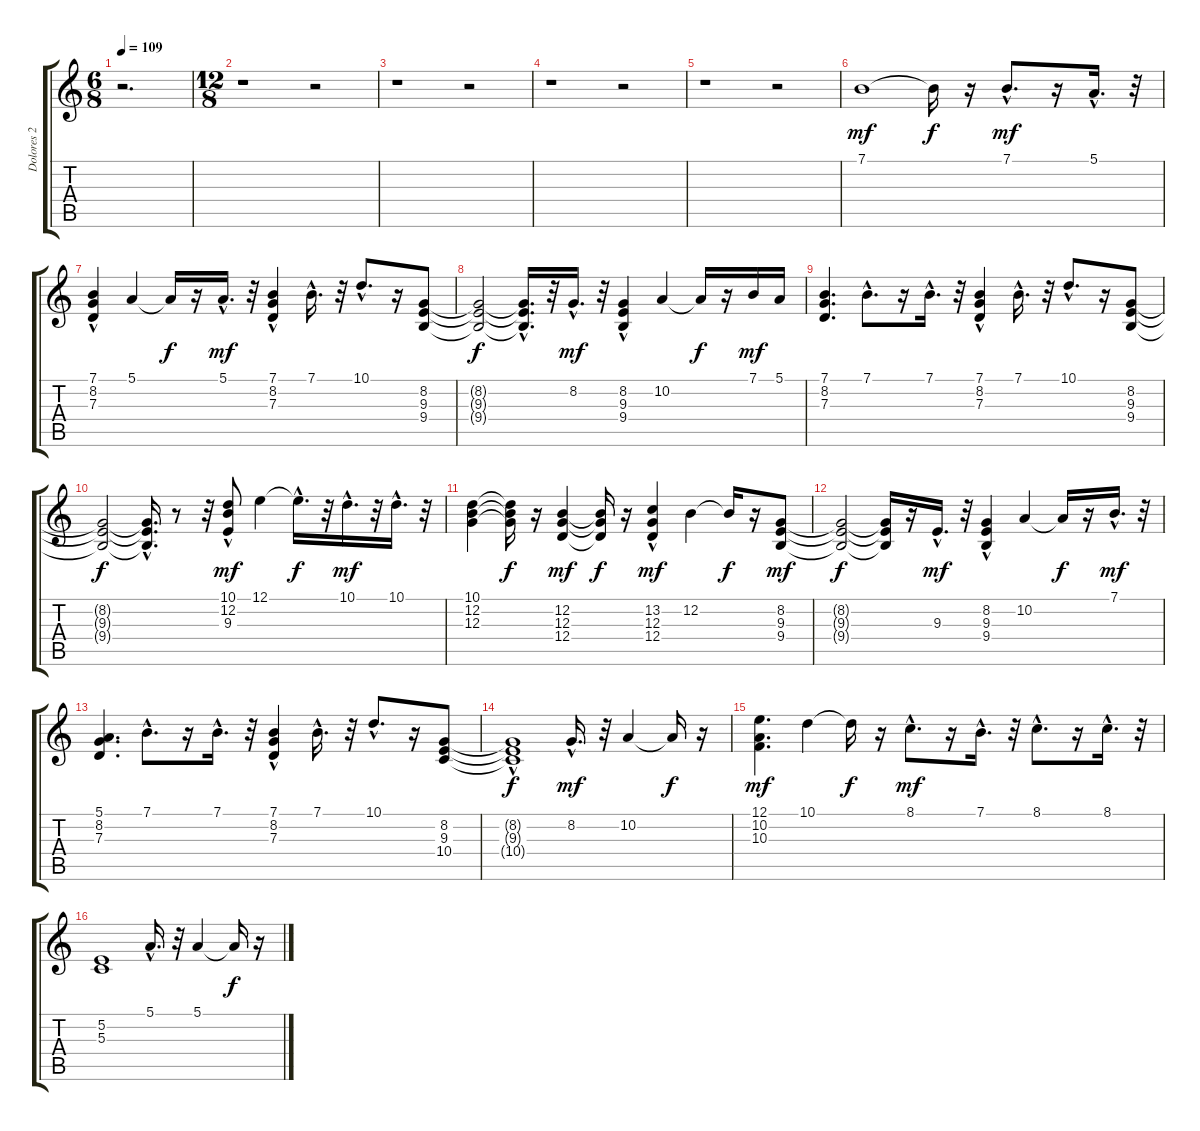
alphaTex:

\track ("Dolores 2" "Dolores 2") {instrument pad3polysynth}
\staff {score tabs}
\tuning (E4 B3 G3 D3 A2 E2) {hide}
\ts (6 8)
\tempo 109
\clef g2
\ks c
r.2{d dy mf instrument pad3polysynth} |
\ts (12 8)
r.1 r.2 |
r.1 r.2 |
r.1 r.2 |
r.1 r.2 |
7.1.1 7.1{t}.16{dy f} r.16 7.1{hac}.8{d dy mf} r.16 5.1{hac}.16{d} r.32 |
(7.1{hac} 8.2 7.3).4 5.1.4 5.1{t}.16{dy f} r.16 5.1{hac}.16{d dy mf} r.32 (7.1{hac} 8.2 7.3).4 7.1{hac}.16{d} r.32 10.1{hac}.8{d} r.16 (8.2 9.3 9.4).8 |
(8.2{t} 9.3{t} 9.4{t}).2{dy f} (8.2{t} 9.3{hac t} 9.4{hac t}).16{d} r.32 8.2{hac}.16{d dy mf} r.32 (8.2{hac} 9.3 9.4).4 10.2.4 10.2{t}.16{dy f} r.16 7.1.16{dy mf} 5.1.16 |
(7.1 8.2 7.3).4{d} 7.1{hac}.8{d} r.16 7.1{hac}.16{d} r.32 (7.1{hac} 8.2 7.3).4 7.1{hac}.16{d} r.32 10.1{hac}.8{d} r.16 (8.2 9.3 9.4).8 |
(8.2{t} 9.3{t} 9.4{t}).2{dy f} (8.2{hac t} 9.3{hac t} 9.4{hac t}).16{d} r.8 r.32 (10.1{hac} 12.2 9.3).8{dy mf} 12.1.4 12.1{hac t}.16{d dy f} r.32 10.1{hac}.16{d dy mf} r.32 10.1{hac}.16{d} r.32 |
(10.1 12.2 12.3).4 (10.1{t} 12.2{t} 12.3{t}).16{dy f} r.16 (12.2 12.3 12.4).4{dy mf} (12.2{t} 12.3{t} 12.4{t}).16{dy f} r.16 (13.2{hac} 12.3 12.4).4{dy mf} 12.2.4 12.2{t}.16{dy f} r.16 (8.2 9.3 9.4).8{dy mf} |
(8.2{t} 9.3{t} 9.4{t}).2{dy f} (8.2{t} 9.3{t} 9.4{t}).16 r.16 9.3{hac}.16{d dy mf} r.32 (8.2{hac} 9.3 9.4).4 10.2.4 10.2{t}.16{dy f} r.16 7.1{hac}.16{d dy mf} r.32 |
(5.1 8.2 7.3).4{d} 7.1{hac}.8{d} r.16 7.1{hac}.16{d} r.32 (7.1{hac} 8.2 7.3).4 7.1{hac}.16{d} r.32 10.1{hac}.8{d} r.16 (8.2 9.3 10.4).8 |
(8.2{hac t} 9.3{t} 10.4{t}).1{dy f} 8.2{hac}.16{d dy mf} r.32 10.2.4 10.2{t}.16{dy f} r.16 |
(12.1 10.2 10.3).4{d dy mf} 10.1.4 10.1{t}.16{dy f} r.16 8.1{hac}.8{d dy mf} r.16 7.1{hac}.16{d} r.32 8.1{hac}.8{d} r.16 8.1{hac}.16{d} r.32 |
(5.2 5.3).1 5.1{hac}.16{d} r.32 5.1.4 5.1{t}.16{dy f} r.16
